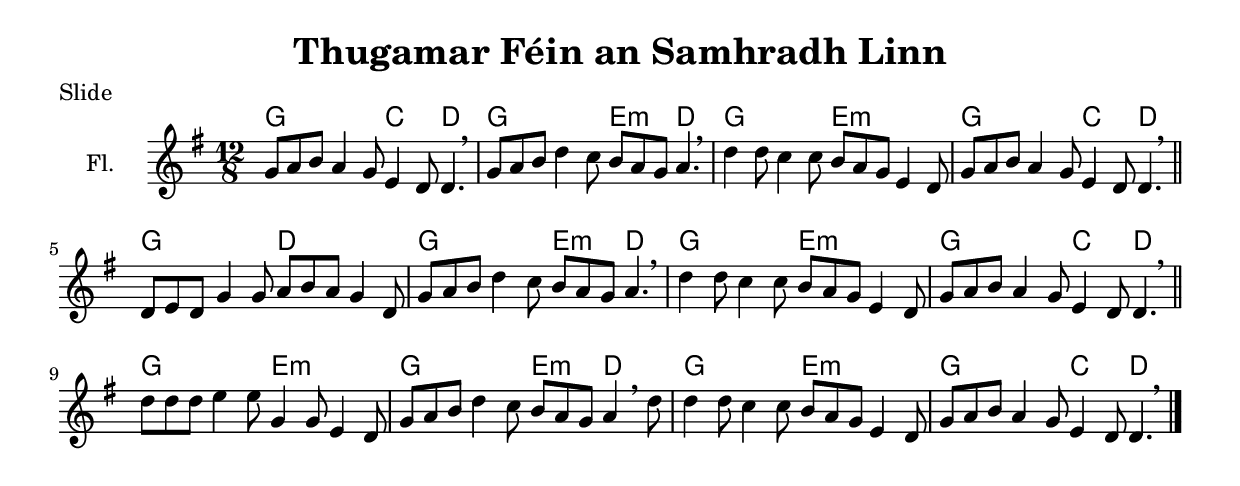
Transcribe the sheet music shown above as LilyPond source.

\version "2.19.80"

\header {
  title = "Thugamar Féin an Samhradh Linn"
  meter = "Slide"
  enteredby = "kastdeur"
  number = "40"
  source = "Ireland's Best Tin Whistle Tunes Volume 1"
}

global = {
  \key g \major
  \time 12/8
}

bpm = \tempo 4. = 90

fluteA = \relative c'' {
  g8 a b a4 g8 e4 d8 d4. \breathe |
  g8 a b d4 c8 b8 a g a4. \breathe |
  d4 d8 c4 c8 b8 a g e4 d8 |
  g8 a b a4 g8 e4 d8 d4. \breathe |
}
fluteB = \relative c'' {
  d,8 e d g4 g8 a8 b a g4 d8
  g8 a b d4 c8 b8 a g a4. \breathe |
  d4 d8 c4 c8 b8 a g e4 d8 |
  g8 a b a4 g8 e4 d8 d4. \breathe |
}
fluteC = \relative c'' {
  d8 d d e4 e8 g,4 g8 e4 d8
  g8 a b d4 c8 b8 a g a4 \breathe d8 |
  d4 d8 c4 c8 b8 a g e4 d8 |
  g8 a b a4 g8 e4 d8 d4. \breathe |
}

flute = \relative c'' {
  \global
  \fluteA \bar "||"
  \fluteB \bar "||"
  \fluteC \bar "|."
}
chordA = \chordmode {
  g2. c4. d4. | g2. e4.:m d4. |
  g2. e2.:m | g2. c4. d4. |
}
chordB = \chordmode {
  g2. d2. | g2. e4.:m d4. |
  g2. e2.:m | g2. c4. d4. |
}
chordC = \chordmode {
  g2. e2.:m | g2. e4.:m d4. |
  g2. e2.:m | g2. c4. d4. |
}
chordNames = \chordmode {
  \global
  % Akkoordnamen volgen.
  \chordA \bar "||"
  \chordB \bar "||"
  \chordC \bar "|."
}
chordsPart = \new ChordNames \with {
  chordChanges = ##t
} \chordNames

flutePart = \new Staff \with {
  instrumentName = "Fl."
  midiInstrument = "flute"
} \flute

\score {
  <<
    \chordsPart
    \flutePart
  >>
  \layout { }
}
\score {
  \unfoldRepeats \removeWithTag #'midiRemove <<
    \chordsPart
    \flutePart
  >>
  \midi {
	\bpm
  }
}
